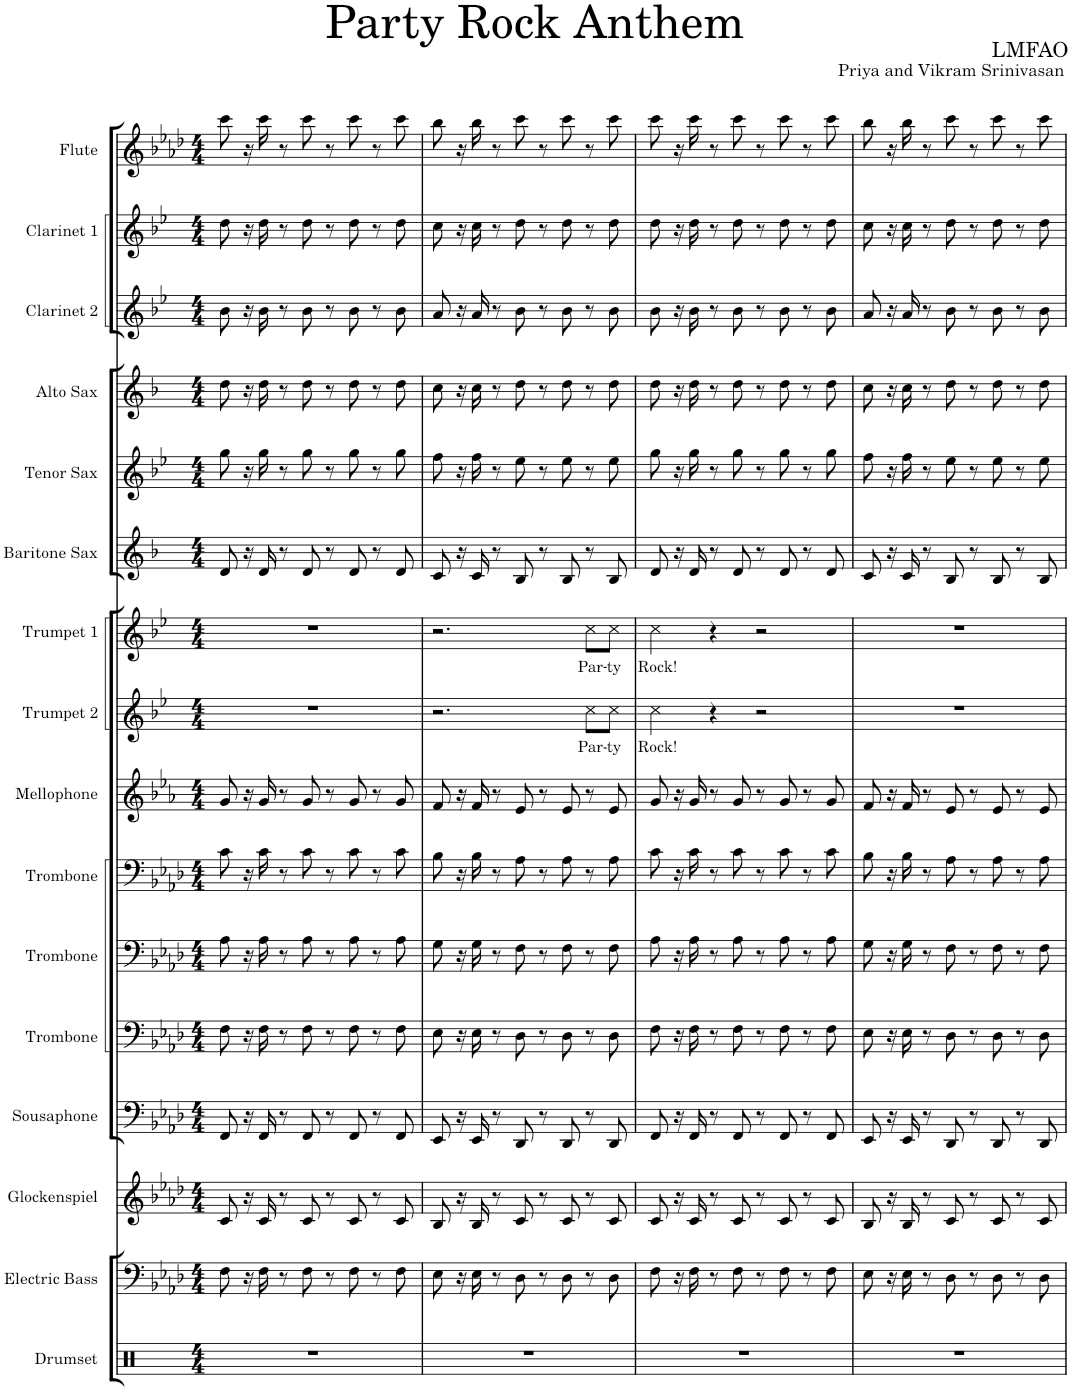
**kern	**kern	**kern	**kern	**kern	**kern	**kern	**kern	**kern	**text	**kern	**text	**kern	**kern	**kern	**kern	**kern	**kern
*part16	*part15	*part14	*part13	*part12	*part11	*part10	*part9	*part8	*part8	*part7	*part7	*part6	*part5	*part4	*part3	*part2	*part1
*staff16	*staff15	*staff14	*staff13	*staff12	*staff11	*staff10	*staff9	*staff8	*staff8	*staff7	*staff7	*staff6	*staff5	*staff4	*staff3	*staff2	*staff1
*I"Drumset	*I"Electric Bass	*I"Glockenspiel	*I"Sousaphone	*I"Trombone	*I"Trombone	*I"Trombone	*I"Mellophone	*I"Trumpet 2	*	*I"Trumpet 1	*	*I"Baritone Sax	*I"Tenor Sax	*I"Alto Sax	*I"Clarinet 2	*I"Clarinet 1	*I"Flute
*I'D. Set	*I'El. B.	*I'Glock.	*I'Sphn.	*I'Tbn.	*I'Tbn.	*I'Tbn.	*I'Mph.	*I'Tpt. 2	*	*I'Tpt. 1	*	*I'Bar. Sax.	*I'T. Sax.	*I'A. Sax.	*I'Cl. 2	*I'Cl. 1	*I'Fl.
*clefX	*clefF4	*clefG2	*clefF4	*clefF4	*clefF4	*clefF4	*clefG2	*clefG2	*	*clefG2	*	*clefG2	*clefG2	*clefG2	*clefG2	*clefG2	*clefG2
*	*Trd7c12	*Trd-14c-24	*	*	*	*	*Trd4c7	*Trd1c2	*	*Trd1c2	*	*Trd12c21	*Trd8c14	*Trd5c9	*Trd1c2	*Trd1c2	*
*k[]	*k[b-e-a-d-]	*k[b-e-a-d-]	*k[b-e-a-d-]	*k[b-e-a-d-]	*k[b-e-a-d-]	*k[b-e-a-d-]	*k[b-e-a-]	*k[b-e-]	*	*k[b-e-]	*	*k[b-]	*k[b-e-]	*k[b-]	*k[b-e-]	*k[b-e-]	*k[b-e-a-d-]
*M4/4	*M4/4	*M4/4	*M4/4	*M4/4	*M4/4	*M4/4	*M4/4	*M4/4	*	*M4/4	*	*M4/4	*M4/4	*M4/4	*M4/4	*M4/4	*M4/4
=1	=1	=1	=1	=1	=1	=1	=1	=1	=1	=1	=1	=1	=1	=1	=1	=1	=1
1r	8F\	8c/	8FF/	8F\	8A-\	8c\	8g/	1r	.	1r	.	8d/	8gg\	8dd\	8b-\	8dd\	8ccc\
.	16r	16r	16r	16r	16r	16r	16r	.	.	.	.	16r	16r	16r	16r	16r	16r
.	16F\	16c/	16FF/	16F\	16A-\	16c\	16g/	.	.	.	.	16d/	16gg\	16dd\	16b-\	16dd\	16ccc\
.	8r	8r	8r	8r	8r	8r	8r	.	.	.	.	8r	8r	8r	8r	8r	8r
.	8F\	8c/	8FF/	8F\	8A-\	8c\	8g/	.	.	.	.	8d/	8gg\	8dd\	8b-\	8dd\	8ccc\
.	8r	8r	8r	8r	8r	8r	8r	.	.	.	.	8r	8r	8r	8r	8r	8r
.	8F\	8c/	8FF/	8F\	8A-\	8c\	8g/	.	.	.	.	8d/	8gg\	8dd\	8b-\	8dd\	8ccc\
.	8r	8r	8r	8r	8r	8r	8r	.	.	.	.	8r	8r	8r	8r	8r	8r
.	8F\	8c/	8FF/	8F\	8A-\	8c\	8g/	.	.	.	.	8d/	8gg\	8dd\	8b-\	8dd\	8ccc\
=2	=2	=2	=2	=2	=2	=2	=2	=2	=2	=2	=2	=2	=2	=2	=2	=2	=2
1r	8E-\	8B-/	8EE-/	8E-\	8G\	8B-\	8f/	2.r	.	2.r	.	8c/	8ff\	8cc\	8a/	8cc\	8bb-\
.	16r	16r	16r	16r	16r	16r	16r	.	.	.	.	16r	16r	16r	16r	16r	16r
.	16E-\	16B-/	16EE-/	16E-\	16G\	16B-\	16f/	.	.	.	.	16c/	16ff\	16cc\	16a/	16cc\	16bb-\
.	8r	8r	8r	8r	8r	8r	8r	.	.	.	.	8r	8r	8r	8r	8r	8r
.	8D-\	8c/	8DD-/	8D-\	8F\	8A-\	8e-/	.	.	.	.	8B-/	8ee-\	8dd\	8b-\	8dd\	8ccc\
.	8r	8r	8r	8r	8r	8r	8r	.	.	.	.	8r	8r	8r	8r	8r	8r
.	8D-\	8c/	8DD-/	8D-\	8F\	8A-\	8e-/	.	.	.	.	8B-/	8ee-\	8dd\	8b-\	8dd\	8ccc\
!	!	!	!	!	!	!	!	!	!LO:LY:b	!	!LO:LY:b	!	!	!	!	!	!
.	8r	8r	8r	8r	8r	8r	8r	8cc\L	Par-	8cc\L	Par-	8r	8r	8r	8r	8r	8r
!	!	!	!	!	!	!	!	!	!LO:LY:b	!	!LO:LY:b	!	!	!	!	!	!
.	8D-\	8c/	8DD-/	8D-\	8F\	8A-\	8e-/	8cc\J	-ty	8cc\J	-ty	8B-/	8ee-\	8dd\	8b-\	8dd\	8ccc\
=3	=3	=3	=3	=3	=3	=3	=3	=3	=3	=3	=3	=3	=3	=3	=3	=3	=3
!	!	!	!	!	!	!	!	!	!LO:LY:b	!	!LO:LY:b	!	!	!	!	!	!
1r	8F\	8c/	8FF/	8F\	8A-\	8c\	8g/	4cc\	Rock!	4cc\	Rock!	8d/	8gg\	8dd\	8b-\	8dd\	8ccc\
.	16r	16r	16r	16r	16r	16r	16r	.	.	.	.	16r	16r	16r	16r	16r	16r
.	16F\	16c/	16FF/	16F\	16A-\	16c\	16g/	.	.	.	.	16d/	16gg\	16dd\	16b-\	16dd\	16ccc\
.	8r	8r	8r	8r	8r	8r	8r	4r	.	4r	.	8r	8r	8r	8r	8r	8r
.	8F\	8c/	8FF/	8F\	8A-\	8c\	8g/	.	.	.	.	8d/	8gg\	8dd\	8b-\	8dd\	8ccc\
.	8r	8r	8r	8r	8r	8r	8r	2r	.	2r	.	8r	8r	8r	8r	8r	8r
.	8F\	8c/	8FF/	8F\	8A-\	8c\	8g/	.	.	.	.	8d/	8gg\	8dd\	8b-\	8dd\	8ccc\
.	8r	8r	8r	8r	8r	8r	8r	.	.	.	.	8r	8r	8r	8r	8r	8r
.	8F\	8c/	8FF/	8F\	8A-\	8c\	8g/	.	.	.	.	8d/	8gg\	8dd\	8b-\	8dd\	8ccc\
=4	=4	=4	=4	=4	=4	=4	=4	=4	=4	=4	=4	=4	=4	=4	=4	=4	=4
1r	8E-\	8B-/	8EE-/	8E-\	8G\	8B-\	8f/	1r	.	1r	.	8c/	8ff\	8cc\	8a/	8cc\	8bb-\
.	16r	16r	16r	16r	16r	16r	16r	.	.	.	.	16r	16r	16r	16r	16r	16r
.	16E-\	16B-/	16EE-/	16E-\	16G\	16B-\	16f/	.	.	.	.	16c/	16ff\	16cc\	16a/	16cc\	16bb-\
.	8r	8r	8r	8r	8r	8r	8r	.	.	.	.	8r	8r	8r	8r	8r	8r
.	8D-\	8c/	8DD-/	8D-\	8F\	8A-\	8e-/	.	.	.	.	8B-/	8ee-\	8dd\	8b-\	8dd\	8ccc\
.	8r	8r	8r	8r	8r	8r	8r	.	.	.	.	8r	8r	8r	8r	8r	8r
.	8D-\	8c/	8DD-/	8D-\	8F\	8A-\	8e-/	.	.	.	.	8B-/	8ee-\	8dd\	8b-\	8dd\	8ccc\
.	8r	8r	8r	8r	8r	8r	8r	.	.	.	.	8r	8r	8r	8r	8r	8r
.	8D-\	8c/	8DD-/	8D-\	8F\	8A-\	8e-/	.	.	.	.	8B-/	8ee-\	8dd\	8b-\	8dd\	8ccc\
=	=	=	=	=	=	=	=	=	=	=	=	=	=	=	=	=	=
*-	*-	*-	*-	*-	*-	*-	*-	*-	*-	*-	*-	*-	*-	*-	*-	*-	*-
